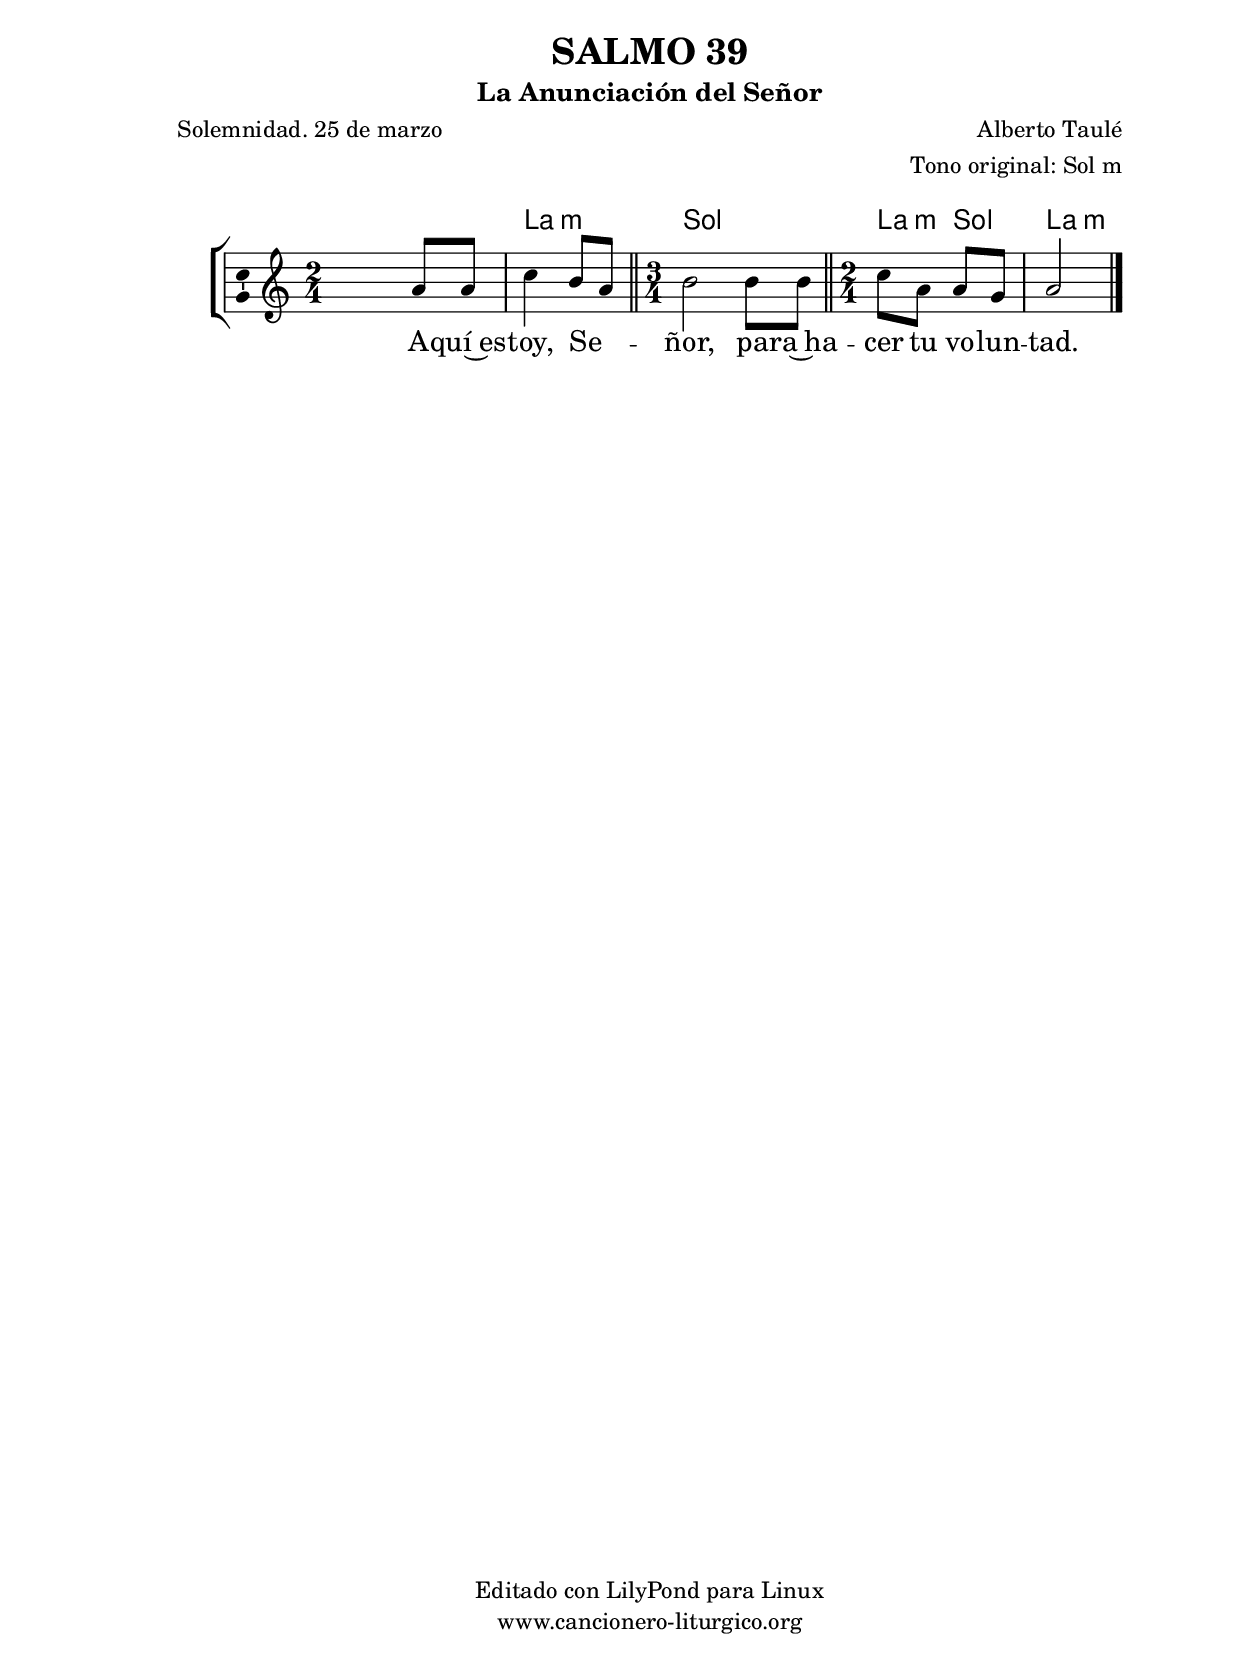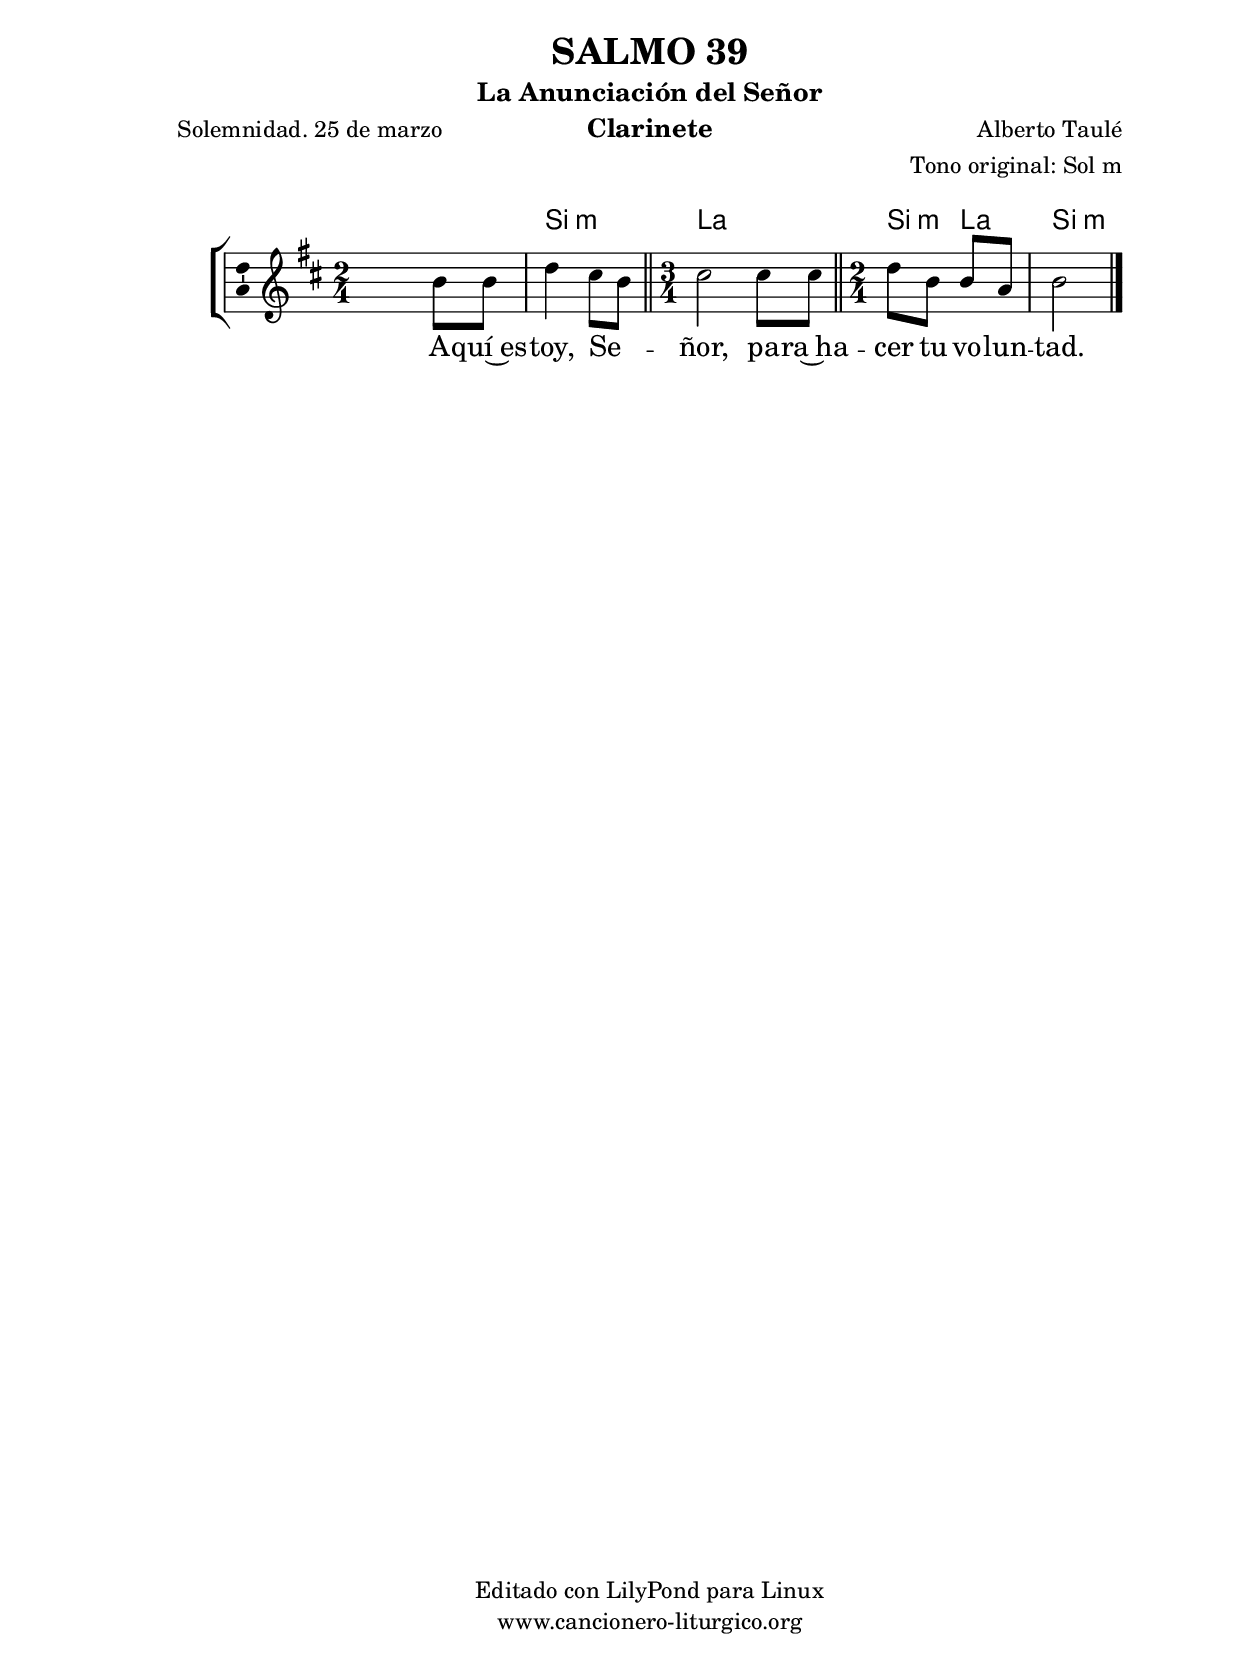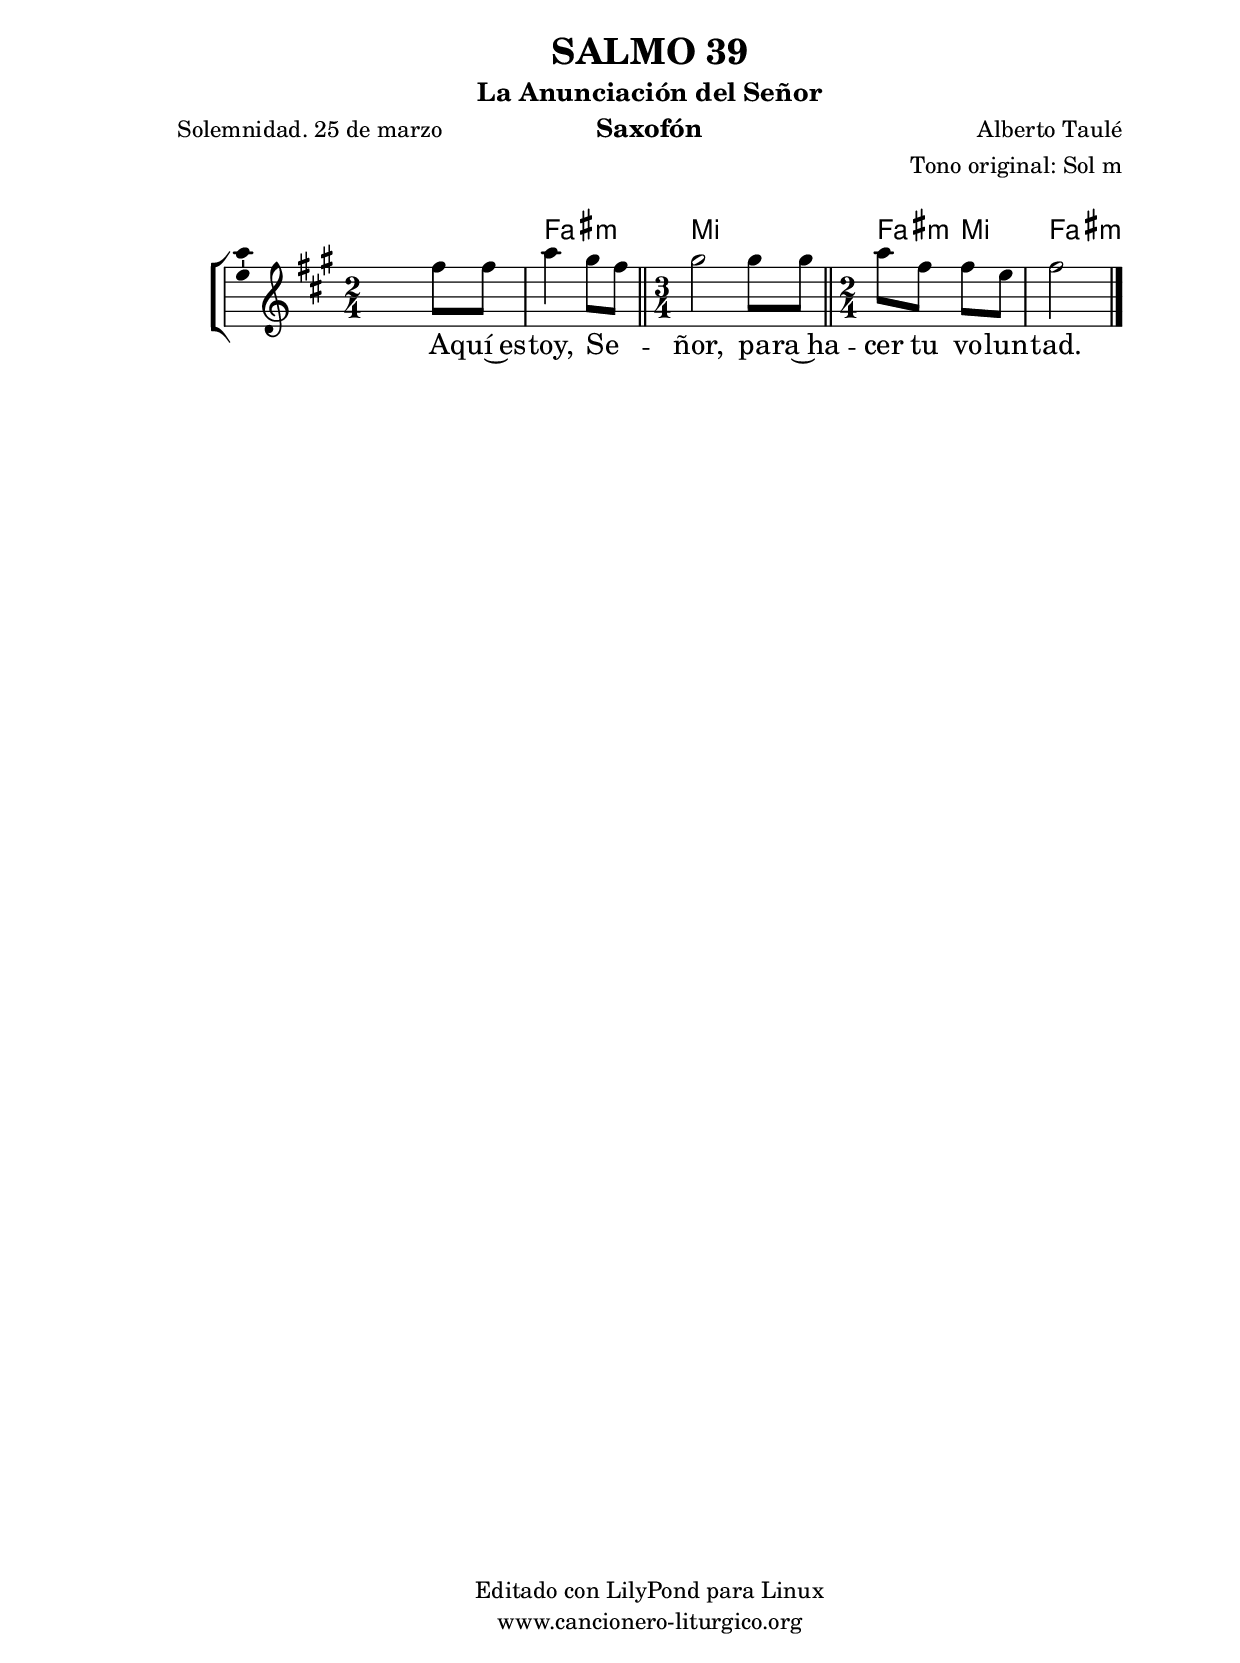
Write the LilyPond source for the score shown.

%
%para convertir .midi en .wav:
%timidity filename.midi -Ow -o finename.wav
%
%
%Para convertir de .wav a .mp3:
%lame -h -m j filename.wav
%
%
%para escuchar el midi:
%timidity nombrefichero.midi
%


%versión de lilypond para la que se ha escrito esta partitura:
\version "2.16.0"

	%Tamaño papel
	#(set-default-paper-size "a4")
	%Tamaño partitura
	#(set-global-staff-size 20)
	%No responde al pulsar sobre una nota
	#(ly:set-option 'point-and-click #f)

%parámetros del encabezamiento:
\header {
	title = "SALMO 39"
	subtitle = "La Anunciación del Señor"
	composer = "Alberto Taulé"
	poet = "Solemnidad. 25 de marzo"
	meter = ""
	arranger = "Tono original: Sol m"
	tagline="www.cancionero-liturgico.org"
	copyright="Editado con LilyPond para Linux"
	}

%parámetros asociados al papel:
\paper  {
	oddHeaderMarkup = \markup {\fill-line { \on-the-fly #not-first-page \fromproperty #'header:title \on-the-fly #not-first-page \fromproperty #'header:composer }}
	evenHeaderMarkup = \markup {\fill-line { \fromproperty #'header:composer \fromproperty #'header:title }}
	#(set-paper-size "a4")
	print-page-number = ##f
	first-page-number = 1
	print-first-page-number = ##f
%	head-separation = 3.0 \cm
	top-margin = 2.0 \cm
	bottom-margin = 0.5\cm
%%%	bottom-margin = -1.0\cm
	left-margin = 3.0 \cm
	line-width = 16.0 \cm 
	indent = 8\mm
	interscoreline = 2.\mm
	between-system-space = 15\mm
%	para que las partituras no llenen la hoja:
	ragged-bottom = ##t
%	idem para la última hoja:
	ragged-last-bottom = ##f
%	para que las partituras llenen el ancho del papel:
	ragged-last = ##f
	after-title-space = 2.5 \cm
%page-count=1
%system-count=8

	%Flexible Vertical Spacing
%	markup-markup-spacing =
%	#'((basic-distance . 15) (minimum-distance . 15) (padding . 3))
	markup-system-spacing =
	#'((basic-distance . 15) (minimum-distance . 15) (padding . 3))
	system-system-spacing =
	#'((basic-distance . 15) (minimum-distance . 15) (padding . 3))
	score-system-spacing =
	#'((basic-distance . 15) (minimum-distance . 15) (padding . 5))
%	top-system-spacing = % header
%	#'((basic-distance . 8) (minimum-distance . 0) (padding . 3))
%	top-markup-spacing =
%	#'((basic-distance . 20) (minimum-distance . 20) (padding . 3))
	last-bottom-spacing = % footer
	#'((basic-distance . 5) (minimum-distance . 5) (padding . 3))
%	score-markup-spacing =
%	#'((basic-distance . 16) (minimum-distance . 13) (padding . 3))

	}


%parámetros que afectan a toda la partitura:
global =  {
	%clave de sol (G):
	\clef G
	%armadura:
	\transpose bes c'
	\key g \minor
	\tempo 4=80
	\set Score.tempoHideNote = ##t
	}


acordes = {
	\italianChords
	\chordmode {
	\transpose bes c'
{

s2 g2:m f2. g4:m f g2:m

	}
	}
}

melodia = 
	\transpose bes c'
{
	\relative c''{

\time 2/4
s4 g8 g
bes4 a8 g

\bar "||"
\time 3/4
a2 a8 a

\bar "||"
\time 2/4
bes8 g g f
g2

	\bar "|."
	}
	}


texto = \lyricmode {
A -- quí~es -- toy, Se -- _ ñor, pa -- ra~ha -- cer tu vo -- lun -- tad.
	}


acordesStaff = \context ChordNames = acordesStaff <<
	\set chordChanges = ##t
	\acordes
	>>


vozStaff = \context Voice = vozStaff
\with {\consists "Ambitus_engraver"}
<<
%	\set Staff.instrumentName = ""
%	\set Staff.shortInstrumentName = ""
%	\set Staff.midiInstrument = #"clarinet"
%	\set Staff.midiInstrument = #"cello"
%	\set Staff.midiInstrument = #"flute"
	\set Staff.midiInstrument = #"electric guitar (jazz)"
%	\set Staff.midiInstrument = #"english horn"
%	\set Staff.midiInstrument = #"violin"
%	\set Staff.midiInstrument = #"glockenspiel"
	\set Staff.midiMinimumVolume = #0.7
	\set Staff.midiMaximumVolume = #0.9
	\global
	\melodia
	>>


textoStaff = \context Lyrics = textoStaff <<
	\lyricsto vozStaff \texto
	>>

\book {
	\score {
		\context ChoirStaff {
			\override StaffGroup.SystemStartBracket #'collapse-height = #1
			\override Score.SystemStartBar #'collapse-height = #1
			<<
			\acordesStaff
			\vozStaff
			\textoStaff
			>>
			}
		\layout {
	    		\context {
				\Lyrics
				\override LyricText #'font-size = #2
				}
	   		 \context {
				\Score
				%fontSize = #3
				\override StaffSymbol #'staff-space = #(magstep +3)
				%\override Beam #'thickness = #0.55
				%\override SpacingSpanner #'spacing-increment = #1.0
				%\override Slur #'height-limit = #1.5
				}
			}
		}
	\score {
		\unfoldRepeats
		\context ChoirStaff {
			<<
			\acordesStaff
			\vozStaff
			>>
			}
		\midi {
	  		\context {
	  			\Score
				tempoWholesPerMinute = #(ly:make-moment 70 4)
				}
			}
		}
	}

%Partitura para clarinete
#(define output-suffix "C")
\book {
	\header{
		instrument = "Clarinete"
		}
	\score {
		\context ChoirStaff {
			\override StaffGroup.SystemStartBracket #'collapse-height = #1
			\override Score.SystemStartBar #'collapse-height = #1
\transpose c d
			<<
			\acordesStaff
			\vozStaff
			\textoStaff
			>>
			}
		\layout {
	    		\context {
				\Lyrics
				\override LyricText #'font-size = #2
				}
	   		 \context {
				\Score
				%fontSize = #3
				\override StaffSymbol #'staff-space = #(magstep +3)
				%\override Beam #'thickness = #0.55
				%\override SpacingSpanner #'spacing-increment = #1.0
				%\override Slur #'height-limit = #1.5
				}
			}
		}
	}

%Partitura para saxofón
#(define output-suffix "S")
\book {
	\header{
		instrument = "Saxofón"
		}
	\score {
		\context ChoirStaff {
			\override StaffGroup.SystemStartBracket #'collapse-height = #1
			\override Score.SystemStartBar #'collapse-height = #1
\transpose c a
			<<
			\acordesStaff
			\vozStaff
			\textoStaff
			>>
			}
		\layout {
	    		\context {
				\Lyrics
				\override LyricText #'font-size = #2
				}
	   		 \context {
				\Score
				%fontSize = #3
				\override StaffSymbol #'staff-space = #(magstep +3)
				%\override Beam #'thickness = #0.55
				%\override SpacingSpanner #'spacing-increment = #1.0
				%\override Slur #'height-limit = #1.5
				}
			}
		}
	}

